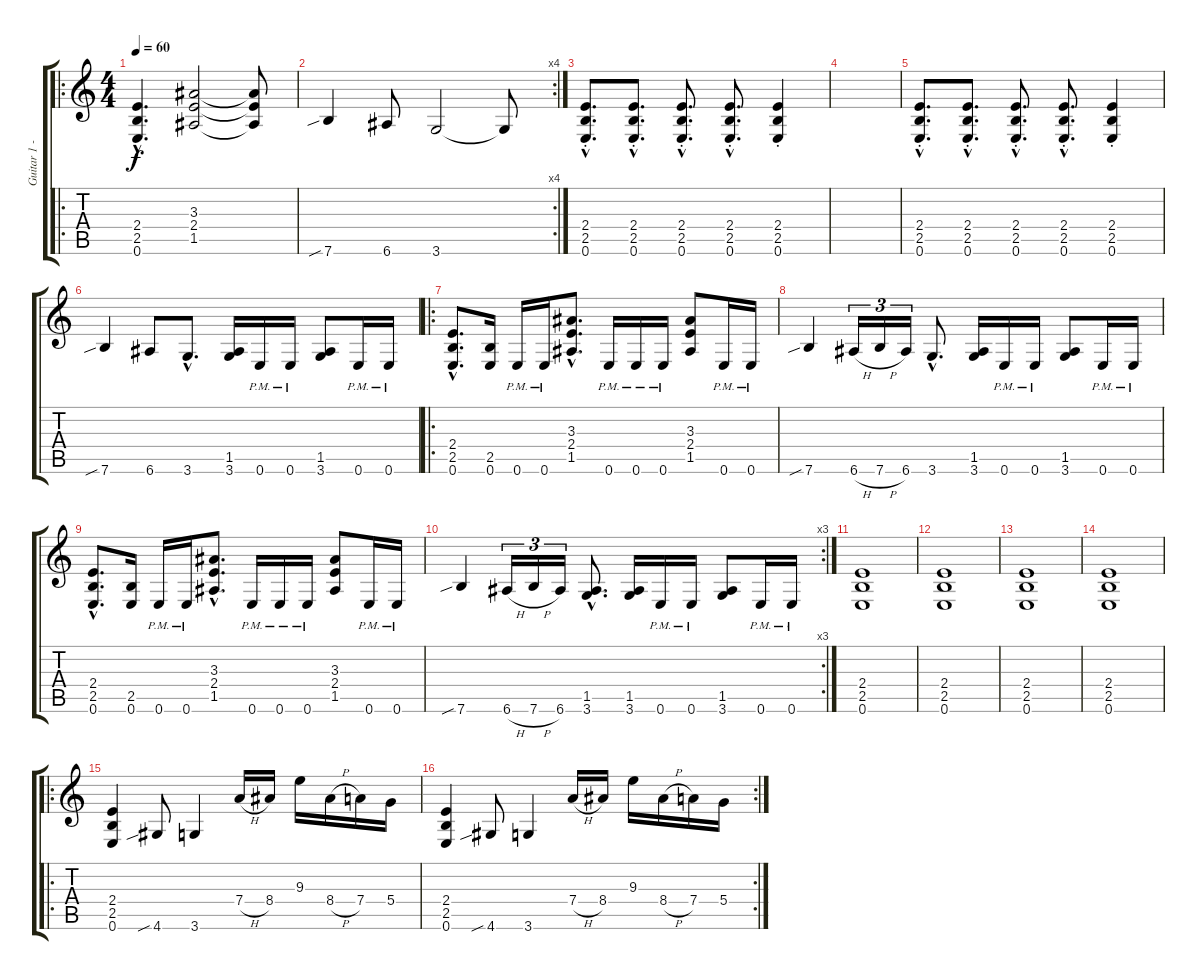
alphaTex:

\track ("Guitar 1 - Rythm" "Guitar 1 -") {instrument distortionguitar}
\staff {score tabs}
\tuning (E4 B3 G3 D3 A2 E2) {hide}
\ro
\ts (4 4)
\tempo 60
\clef g2
\ks c
(2.4{hac} 2.5{hac} 0.6{hac}).4{d dy f instrument distortionguitar} (3.3 2.4 1.5).2 (3.3{t} 2.4{t} 1.5{t}).8 |
\rc 4
7.6{sib}.4 6.6.8 3.6.2 3.6{t}.8 |
(2.4{hac st} 2.5{hac st} 0.6{hac st}).8{d} (2.4{hac st} 2.5{hac st} 0.6{hac st}).8{d} (2.4{hac st} 2.5{hac st} 0.6{hac st}).8{d} (2.4{hac st} 2.5{hac st} 0.6{hac st}).8{d} (2.4{st} 2.5{st} 0.6{st}).4 |
|
(2.4{hac st} 2.5{hac st} 0.6{hac st}).8{d} (2.4{hac st} 2.5{hac st} 0.6{hac st}).8{d} (2.4{hac st} 2.5{hac st} 0.6{hac st}).8{d} (2.4{hac st} 2.5{hac st} 0.6{hac st}).8{d} (2.4{st} 2.5{st} 0.6{st}).4 |
7.6{sib}.4 6.6.8 3.6{hac}.8{d} (1.5 3.6).16 0.6{pm}.16 0.6{pm}.16 (1.5 3.6).8 0.6{pm}.16 0.6{pm}.16 |
\ro
(2.4{hac} 2.5{hac} 0.6{hac}).8{d} (2.5 0.6).16 0.6{pm}.16 0.6{pm}.16 (3.3{hac} 2.4{hac} 1.5{hac}).8{d} 0.6{pm}.16 0.6{pm}.16 0.6{pm}.16 (3.3 2.4 1.5).8 0.6{pm}.16 0.6{pm}.16 |
7.6{sib}.4 6.6{h}.16{tu (3 2)} 7.6{h}.16{tu (3 2)} 6.6.16{tu (3 2)} 3.6{hac}.8{d} (1.5 3.6).16 0.6{pm}.16 0.6{pm}.16 (1.5 3.6).8 0.6{pm}.16 0.6{pm}.16 |
(2.4{hac} 2.5{hac} 0.6{hac}).8{d} (2.5 0.6).16 0.6{pm}.16 0.6{pm}.16 (3.3{hac} 2.4{hac} 1.5{hac}).8{d} 0.6{pm}.16 0.6{pm}.16 0.6{pm}.16 (3.3 2.4 1.5).8 0.6{pm}.16 0.6{pm}.16 |
\rc 3
7.6{sib}.4 6.6{h}.16{tu (3 2)} 7.6{h}.16{tu (3 2)} 6.6.16{tu (3 2)} (1.5{hac} 3.6{hac}).8{d} (1.5 3.6).16 0.6{pm}.16 0.6{pm}.16 (1.5 3.6).8 0.6{pm}.16 0.6{pm}.16 |
(2.4 2.5 0.6).1 |
(2.4 2.5 0.6).1 |
(2.4 2.5 0.6).1 |
(2.4 2.5 0.6).1 |
\ro
(2.4 2.5 0.6).4 4.6{sib}.8 3.6.4 7.4{h}.16 8.4.16 9.3.16 8.4{h}.16 7.4.16 5.4.16 |
\rc 2
(2.4 2.5 0.6).4 4.6{sib}.8 3.6.4 7.4{h}.16 8.4.16 9.3.16 8.4{h}.16 7.4.16 5.4.16
